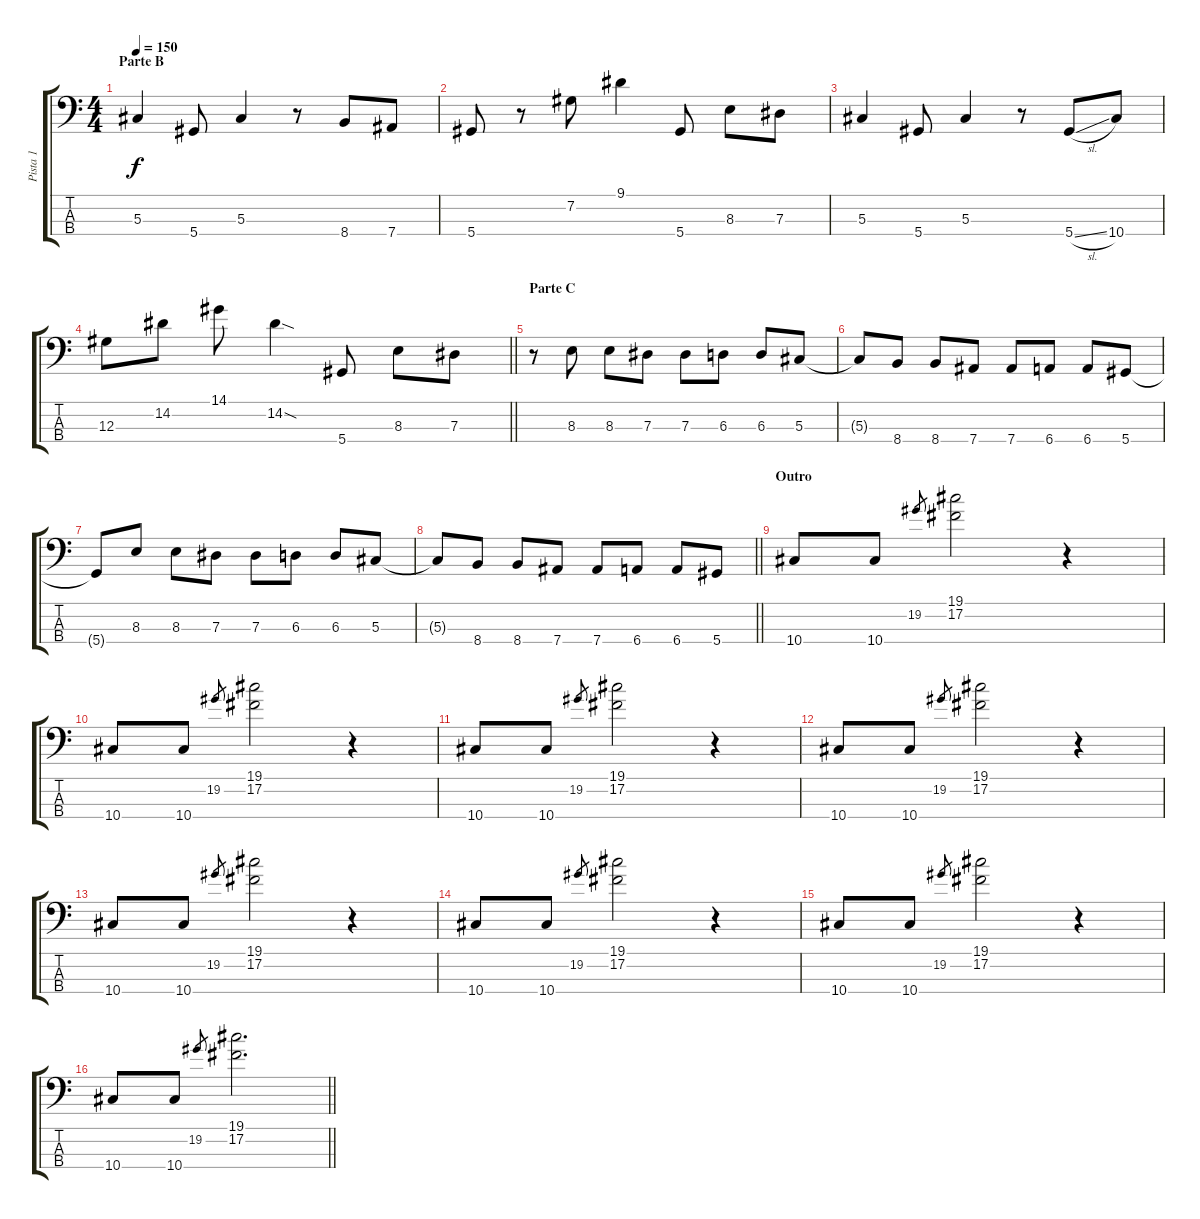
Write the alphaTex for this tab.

\track ("Pista 1" "Pista 1") {instrument electricbassfinger}
\staff {score tabs}
\tuning (Gb2 Db2 Ab1 Eb1) {hide}
\ts (4 4)
\section ("" "Parte B")
\tempo 150
\clef f4
\ks c
5.3.4{dy f} 5.4.8 5.3.4 r.8 8.4.8 7.4.8 |
5.4.8 r.8 7.2.8 9.1.4 5.4.8 8.3.8 7.3.8 |
5.3.4 5.4.8 5.3.4 r.8 5.4{sl}.8 10.4.8 |
\barLineRight lightlight
12.3.8 14.2.8 14.1.8 14.2{sod}.4 5.4.8 8.3.8 7.3.8 |
\section ("" "Parte C")
r.8 8.3.8 8.3.8 7.3.8 7.3.8 6.3.8 6.3.8 5.3.8 |
5.3{t}.8 8.4.8 8.4.8 7.4.8 7.4.8 6.4.8 6.4.8 5.4.8 |
5.4{t}.8 8.3.8 8.3.8 7.3.8 7.3.8 6.3.8 6.3.8 5.3.8 |
\barLineRight lightlight
5.3{t}.8 8.4.8 8.4.8 7.4.8 7.4.8 6.4.8 6.4.8 5.4.8 |
\section ("" "Outro")
10.4.8 10.4.8 19.2.8{gr} (19.1 17.2).2 r.4 |
10.4.8 10.4.8 19.2.8{gr} (19.1 17.2).2 r.4 |
10.4.8 10.4.8 19.2.8{gr} (19.1 17.2).2 r.4 |
10.4.8 10.4.8 19.2.8{gr} (19.1 17.2).2 r.4 |
10.4.8 10.4.8 19.2.8{gr} (19.1 17.2).2 r.4 |
10.4.8 10.4.8 19.2.8{gr} (19.1 17.2).2 r.4 |
10.4.8 10.4.8 19.2.8{gr} (19.1 17.2).2 r.4 |
\barLineRight lightlight
10.4.8 10.4.8 19.2.8{gr} (19.1 17.2).2{d}
